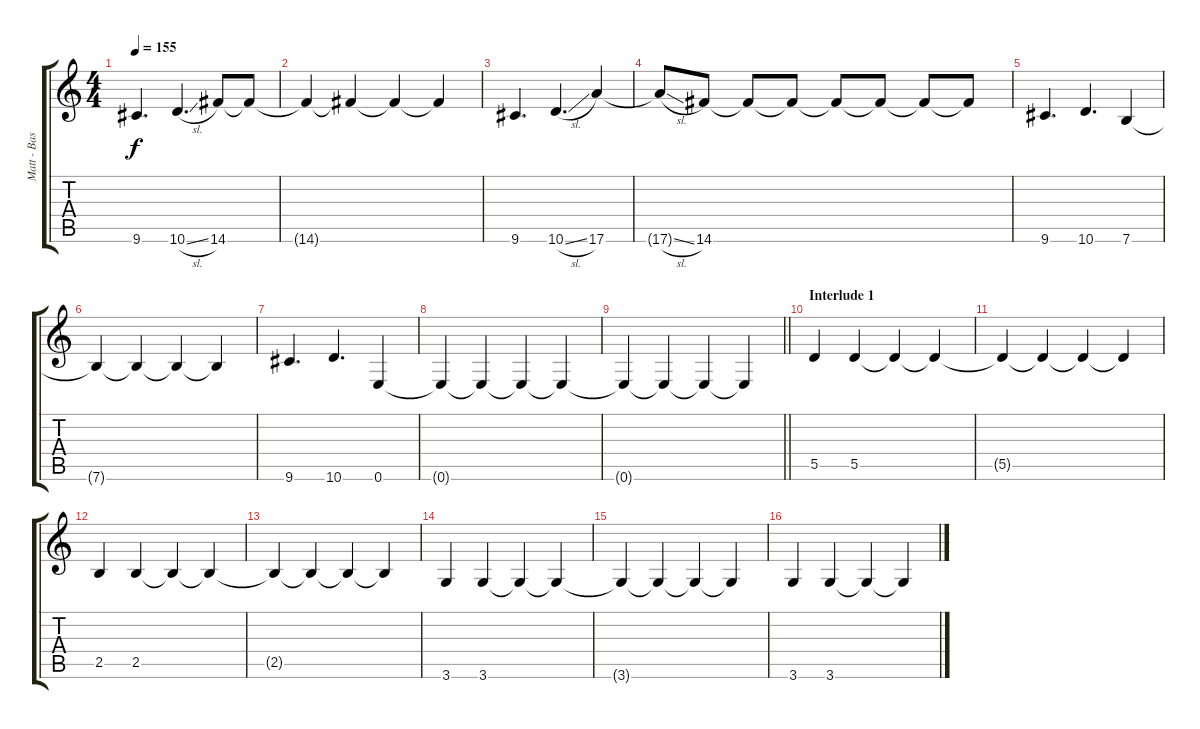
\track ("Matt - Bass" "Matt - Bas") {instrument electricbassfinger}
\staff {score tabs}
\tuning (E4 B3 G3 D3 A2 E2) {hide}
\ts (4 4)
\tempo 155
\clef g2
\ks c
9.6.4{d dy f} 10.6{sl}.4{d} 14.6.8 14.6{t}.8 |
14.6{t}.4 14.6{t}.4 14.6{t}.4 14.6{t}.4 |
9.6.4{d} 10.6{sl}.4{d} 17.6.4 |
17.6{sl t}.8 14.6.8 14.6{t}.8 14.6{t}.8 14.6{t}.8 14.6{t}.8 14.6{t}.8 14.6{t}.8 |
9.6.4{d} 10.6.4{d} 7.6.4 |
7.6{t}.4 7.6{t}.4 7.6{t}.4 7.6{t}.4 |
9.6.4{d} 10.6.4{d} 0.6.4 |
0.6{t}.4 0.6{t}.4 0.6{t}.4 0.6{t}.4 |
\barLineRight lightlight
0.6{t}.4 0.6{t}.4 0.6{t}.4 0.6{t}.4 |
\section ("" "Interlude 1")
5.5.4 5.5.4 5.5{t}.4 5.5{t}.4 |
5.5{t}.4 5.5{t}.4 5.5{t}.4 5.5{t}.4 |
2.5.4 2.5.4 2.5{t}.4 2.5{t}.4 |
2.5{t}.4 2.5{t}.4 2.5{t}.4 2.5{t}.4 |
3.6.4 3.6.4 3.6{t}.4 3.6{t}.4 |
3.6{t}.4 3.6{t}.4 3.6{t}.4 3.6{t}.4 |
3.6.4 3.6.4 3.6{t}.4 3.6{t}.4
